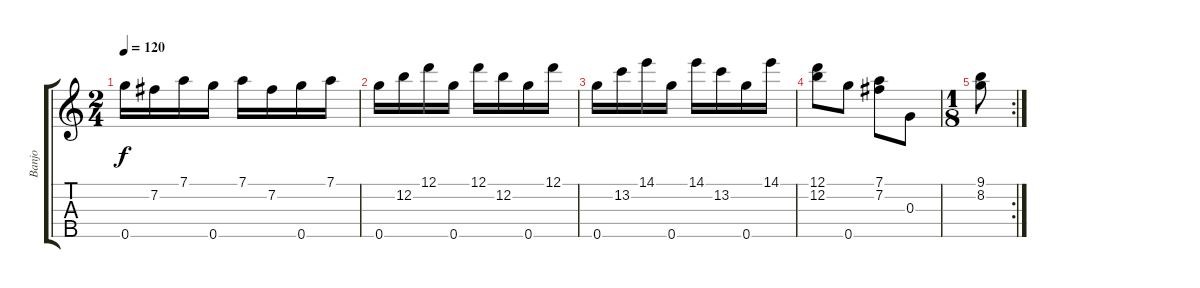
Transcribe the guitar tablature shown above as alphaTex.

\track ("Banjo" "Banjo") {instrument banjo}
\staff {score tabs}
\tuning (D4 B3 G3 D3 G4) {hide}
\displaytranspose 12
\ts (2 4)
\tempo 120
\clef g2
\ks c
0.5.16{dy f} 7.2.16 7.1.16 0.5.16 7.1.16 7.2.16 0.5.16 7.1.16 |
0.5.16 12.2.16 12.1.16 0.5.16 12.1.16 12.2.16 0.5.16 12.1.16 |
0.5.16 13.2.16 14.1.16 0.5.16 14.1.16 13.2.16 0.5.16 14.1.16 |
(12.1 12.2).8 0.5.8 (7.1 7.2).8 0.3.8 |
\rc 2
\ts (1 8)
(9.1 8.2).8
